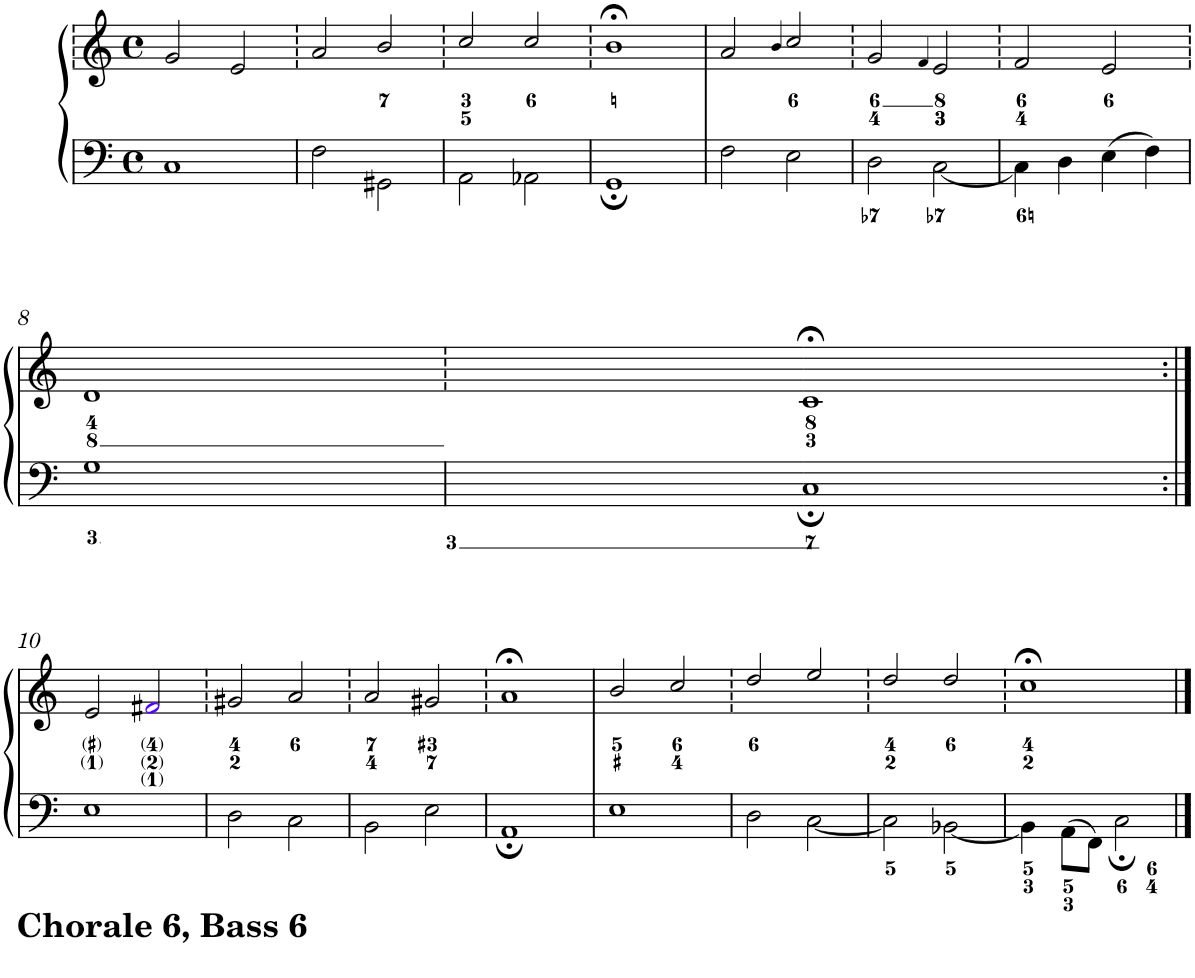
**kern	**kern
*part1	*part1
*staff2	*staff1
*I"Piano	*
*I'Pno.	*
*clefF4	*clefG2
*k[]	*k[]
*M4/4	*M4/4
*met(c)	*met(c)
=1	=1
1C	2g/
.	2e/
=2	=2
2F\	2a/
2GG#X\	2b/
=3	=3
2AA\	2cc/
2AA-X\	2cc/
=4	=4
1GG;	1b;<
=5	=5
2F\	2a/
.	4qb/
2E\	2cc/
=6	=6
2D\	2g/
.	4qf/
[<2C\	2e/
=7	=7
4C\]	2f/
4D\	.
4E\	2e/
4F\	.
!!LO:LB:g=z
=8	=8
1G	1d
=9	=9
1C;	1c;<
!!LO:LB:g=z
=10:|!	=10:|!
1E	2e/
.	2f#Xi/
=11	=11
2D\	2g#X/
2C\	2a/
=12	=12
2BB\	2a/
2E\	2g#X/
=13	=13
1AA;	1a;<
=14	=14
1E	2b/
.	2cc/
=15	=15
2D\	2dd/
[<2C\	2ee/
=16	=16
2C\]	2dd/
[<2BB-X\	2dd/
=17	=17
4BB-\]	1cc;<
8AA\L	.
8FF\J	.
2C;\	.
==	==
*-	*-
